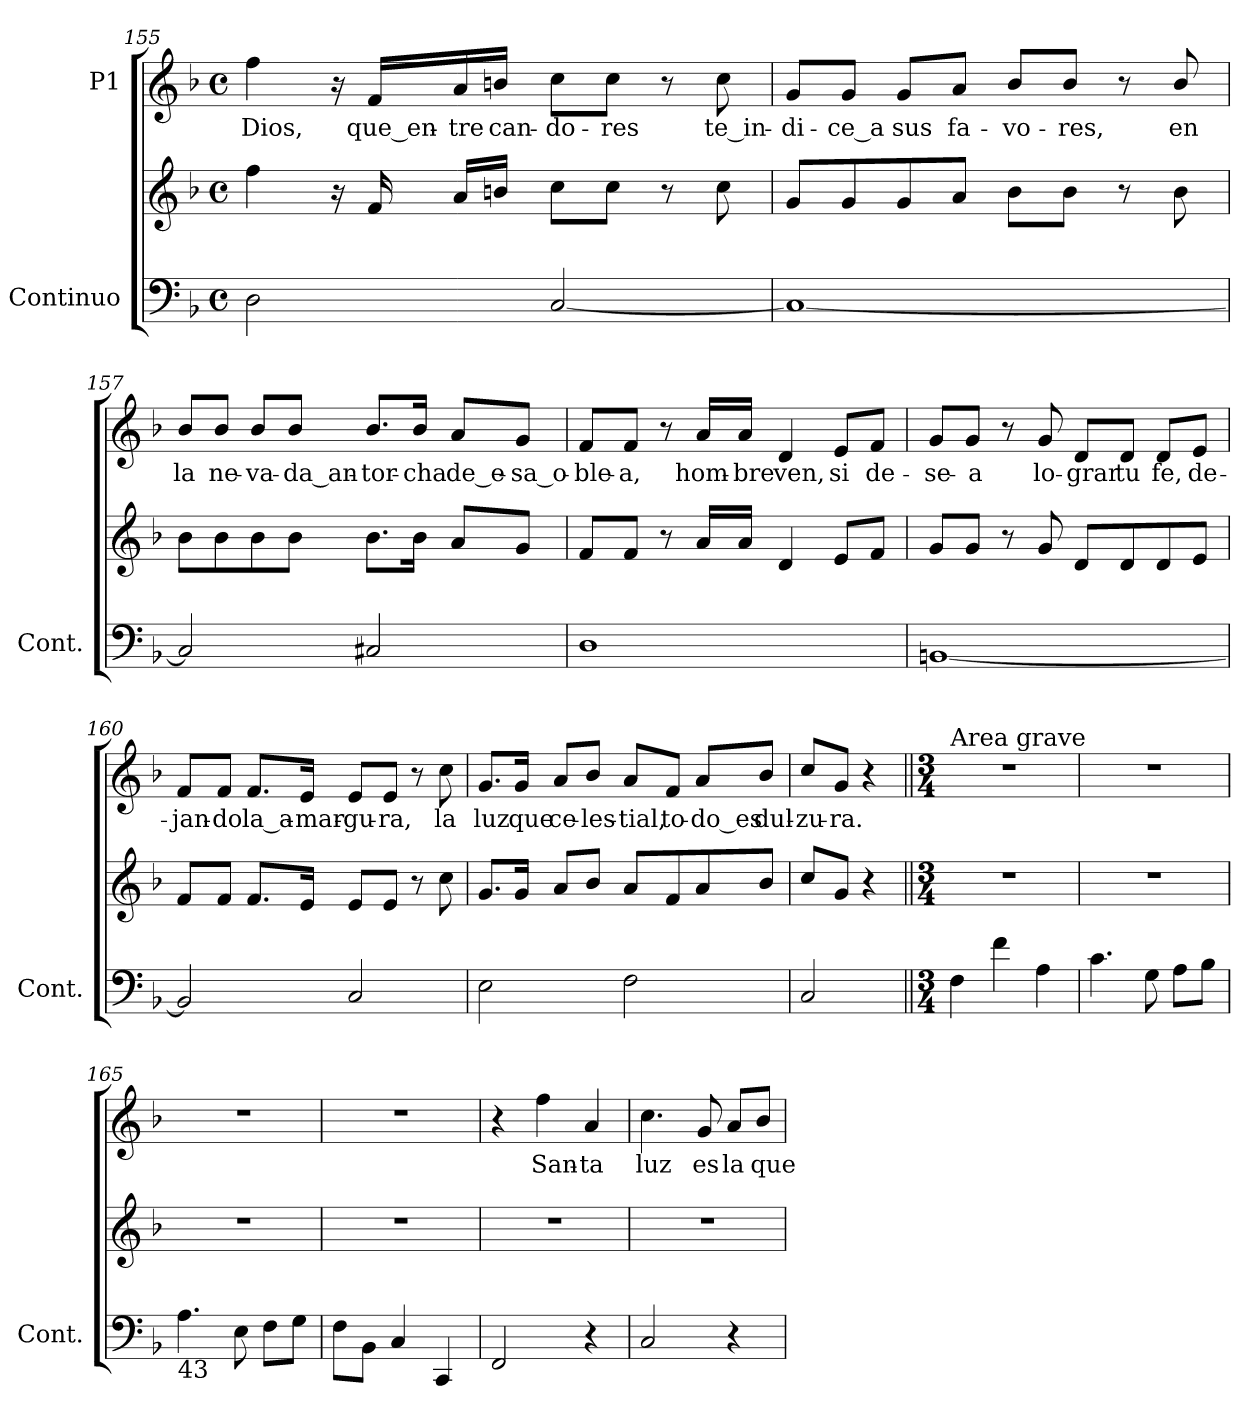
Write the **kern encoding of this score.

**kern	**kern	**kern	**text
*part2	*part2	*part1	*part1
*staff3	*staff2	*staff1	*staff1
*I"Continuo	*	*I"P1	*
*I'Cont.	*	*	*
*clefF4	*clefG2	*clefG2	*
*k[b-]	*k[b-]	*k[b-]	*
*F:	*F:	*F:	*
*M4/4	*M4/4	*M4/4	*
*met(c)	*met(c)	*met(c)	*
=155	=155	=155	=155
!	!	!	!LO:LY:b:color=#000000
2Di\	4ffi\	4ffi\	Dios,
.	16r	16r	.
!	!	!	!LO:LY:b:color=#000000
.	16fi/	16fi/LL	que_en-
!	!	!	!LO:LY:b:color=#000000
.	16ai/LL	16ai/	-tre
!	!	!	!LO:LY:b:color=#000000
.	16bni/JJ	16bni/JJ	can-
!	!	!	!LO:LY:b:color=#000000
[2Ci/	8cci\L	8cci\L	-do-
!	!	!	!LO:LY:b:color=#000000
.	8cci\J	8cci\J	-res
.	8r	8r	.
!	!	!	!LO:LY:b:color=#000000
.	8cci\	8cci\	te_in-
=156	=156	=156	=156
!	!	!	!LO:LY:b:color=#000000
1Ci_	8gi/L	8gi/L	-di-
!	!	!	!LO:LY:b:color=#000000
.	8gi/	8gi/J	-ce_a
!	!	!	!LO:LY:b:color=#000000
.	8gi/	8gi/L	sus
!	!	!	!LO:LY:b:color=#000000
.	8ai/J	8ai/J	fa-
!	!	!	!LO:LY:b:color=#000000
.	8b-i\L	8b-i/L	-vo-
!	!	!	!LO:LY:b:color=#000000
.	8b-i\J	8b-i/J	-res,
.	8r	8r	.
!	!	!	!LO:LY:b:color=#000000
.	8b-i\	8b-i/	en
!!LO:LB:g=z
=157	=157	=157	=157
!	!	!	!LO:LY:b:color=#000000
2Ci/]	8b-i\L	8b-i/L	la
!	!	!	!LO:LY:b:color=#000000
.	8b-i\	8b-i/J	ne-
!	!	!	!LO:LY:b:color=#000000
.	8b-i\	8b-i/L	-va-
!	!	!	!LO:LY:b:color=#000000
.	8b-i\J	8b-i/J	-da_an-
!	!	!	!LO:LY:b:color=#000000
2C#Xi/	8.b-i\L	8.b-i/L	-tor-
!	!	!	!LO:LY:b:color=#000000
.	16b-i\Jk	16b-i/Jk	-cha
!	!	!	!LO:LY:b:color=#000000
.	8ai/L	8ai/L	de_e-
!	!	!	!LO:LY:b:color=#000000
.	8gi/J	8gi/J	-sa_o-
=158	=158	=158	=158
!	!	!	!LO:LY:b:color=#000000
1Di	8fi/L	8fi/L	-ble-
!	!	!	!LO:LY:b:color=#000000
.	8fi/J	8fi/J	-a,
.	8r	8r	.
!	!	!	!LO:LY:b:color=#000000
.	16ai/LL	16ai/LL	hom-
!	!	!	!LO:LY:b:color=#000000
.	16ai/JJ	16ai/JJ	-bre
!	!	!	!LO:LY:b:color=#000000
.	4di/	4di/	ven,
!	!	!	!LO:LY:b:color=#000000
.	8ei/L	8ei/L	si
!	!	!	!LO:LY:b:color=#000000
.	8fi/J	8fi/J	de-
=159	=159	=159	=159
!	!	!	!LO:LY:b:color=#000000
[1BBni	8gi/L	8gi/L	-se-
!	!	!	!LO:LY:b:color=#000000
.	8gi/J	8gi/J	-a
.	8r	8r	.
!	!	!	!LO:LY:b:color=#000000
.	8gi/	8gi/	lo-
!	!	!	!LO:LY:b:color=#000000
.	8di/L	8di/L	-grar
!	!	!	!LO:LY:b:color=#000000
.	8di/	8di/J	tu
!	!	!	!LO:LY:b:color=#000000
.	8di/	8di/L	fe,
!	!	!	!LO:LY:b:color=#000000
.	8ei/J	8ei/J	de-
!!LO:LB:g=z
=160	=160	=160	=160
!	!	!	!LO:LY:b:color=#000000
2BBi/]	8fi/L	8fi/L	-jan-
!	!	!	!LO:LY:b:color=#000000
.	8fi/J	8fi/J	-do
!	!	!	!LO:LY:b:color=#000000
.	8.fi/L	8.fi/L	la_a-
!	!	!	!LO:LY:b:color=#000000
.	16ei/Jk	16ei/Jk	-mar-
!	!	!	!LO:LY:b:color=#000000
2Ci/	8ei/L	8ei/L	-gu-
!	!	!	!LO:LY:b:color=#000000
.	8ei/J	8ei/J	-ra,
.	8r	8r	.
!	!	!	!LO:LY:b:color=#000000
.	8cci\	8cci\	la
=161	=161	=161	=161
!	!	!	!LO:LY:b:color=#000000
2Ei\	8.gi/L	8.gi/L	luz
!	!	!	!LO:LY:b:color=#000000
.	16gi/Jk	16gi/Jk	que
!	!	!	!LO:LY:b:color=#000000
.	8ai/L	8ai/L	ce-
!	!	!	!LO:LY:b:color=#000000
.	8b-i/J	8b-i/J	-les-
!	!	!	!LO:LY:b:color=#000000
2Fi\	8ai/L	8ai/L	-tial,
!	!	!	!LO:LY:b:color=#000000
.	8fi/	8fi/J	to-
!	!	!	!LO:LY:b:color=#000000
.	8ai/	8ai/L	-do_es
!	!	!	!LO:LY:b:color=#000000
.	8b-i/J	8b-i/J	dul-
=162	=162	=162	=162
!	!	!	!LO:LY:b:color=#000000
2Ci/	8cci/L	8cci/L	-zu-
!	!	!	!LO:LY:b:color=#000000
.	8gi/J	8gi/J	-ra.
.	4r	4r	.
!!LO:LB:g=z
=163||	=163||	=163||	=163||
*M3/4	*M3/4	*M3/4	*
!	!	!LO:TX:a:t=Area grave	!
!	!LO:N:vis=1	!LO:N:vis=1	!
4Fi\	2.r	2.r	.
4fi\	.	.	.
4Ai\	.	.	.
=164	=164	=164	=164
!	!LO:N:vis=1	!LO:N:vis=1	!
4.ci\	2.r	2.r	.
8Gi\	.	.	.
8Ai\L	.	.	.
8B-i\J	.	.	.
=165	=165	=165	=165
!LO:TX:b:t=43	!	!	!
!	!LO:N:vis=1	!LO:N:vis=1	!
4.Ai\	2.r	2.r	.
8Ei\	.	.	.
8Fi\L	.	.	.
8Gi\J	.	.	.
=166	=166	=166	=166
!	!LO:N:vis=1	!LO:N:vis=1	!
8Fi\L	2.r	2.r	.
8BB-i\J	.	.	.
4Ci/	.	.	.
4CCi/	.	.	.
=167	=167	=167	=167
!	!LO:N:vis=1	!	!
2FFi/	2.r	4r	.
!	!	!	!LO:LY:b:color=#000000
.	.	4ffi\	San-
!	!	!	!LO:LY:b:color=#000000
4r	.	4ai/	-ta
=168	=168	=168	=168
!	!LO:N:vis=1	!	!
!	!	!	!LO:LY:b:color=#000000
2Ci/	2.r	4.cci\	luz
!	!	!	!LO:LY:b:color=#000000
.	.	8gi/	es
!	!	!	!LO:LY:b:color=#000000
4r	.	8ai/L	la
!	!	!	!LO:LY:b:color=#000000
.	.	8b-i/J	que
=	=	=	=
*-	*-	*-	*-
